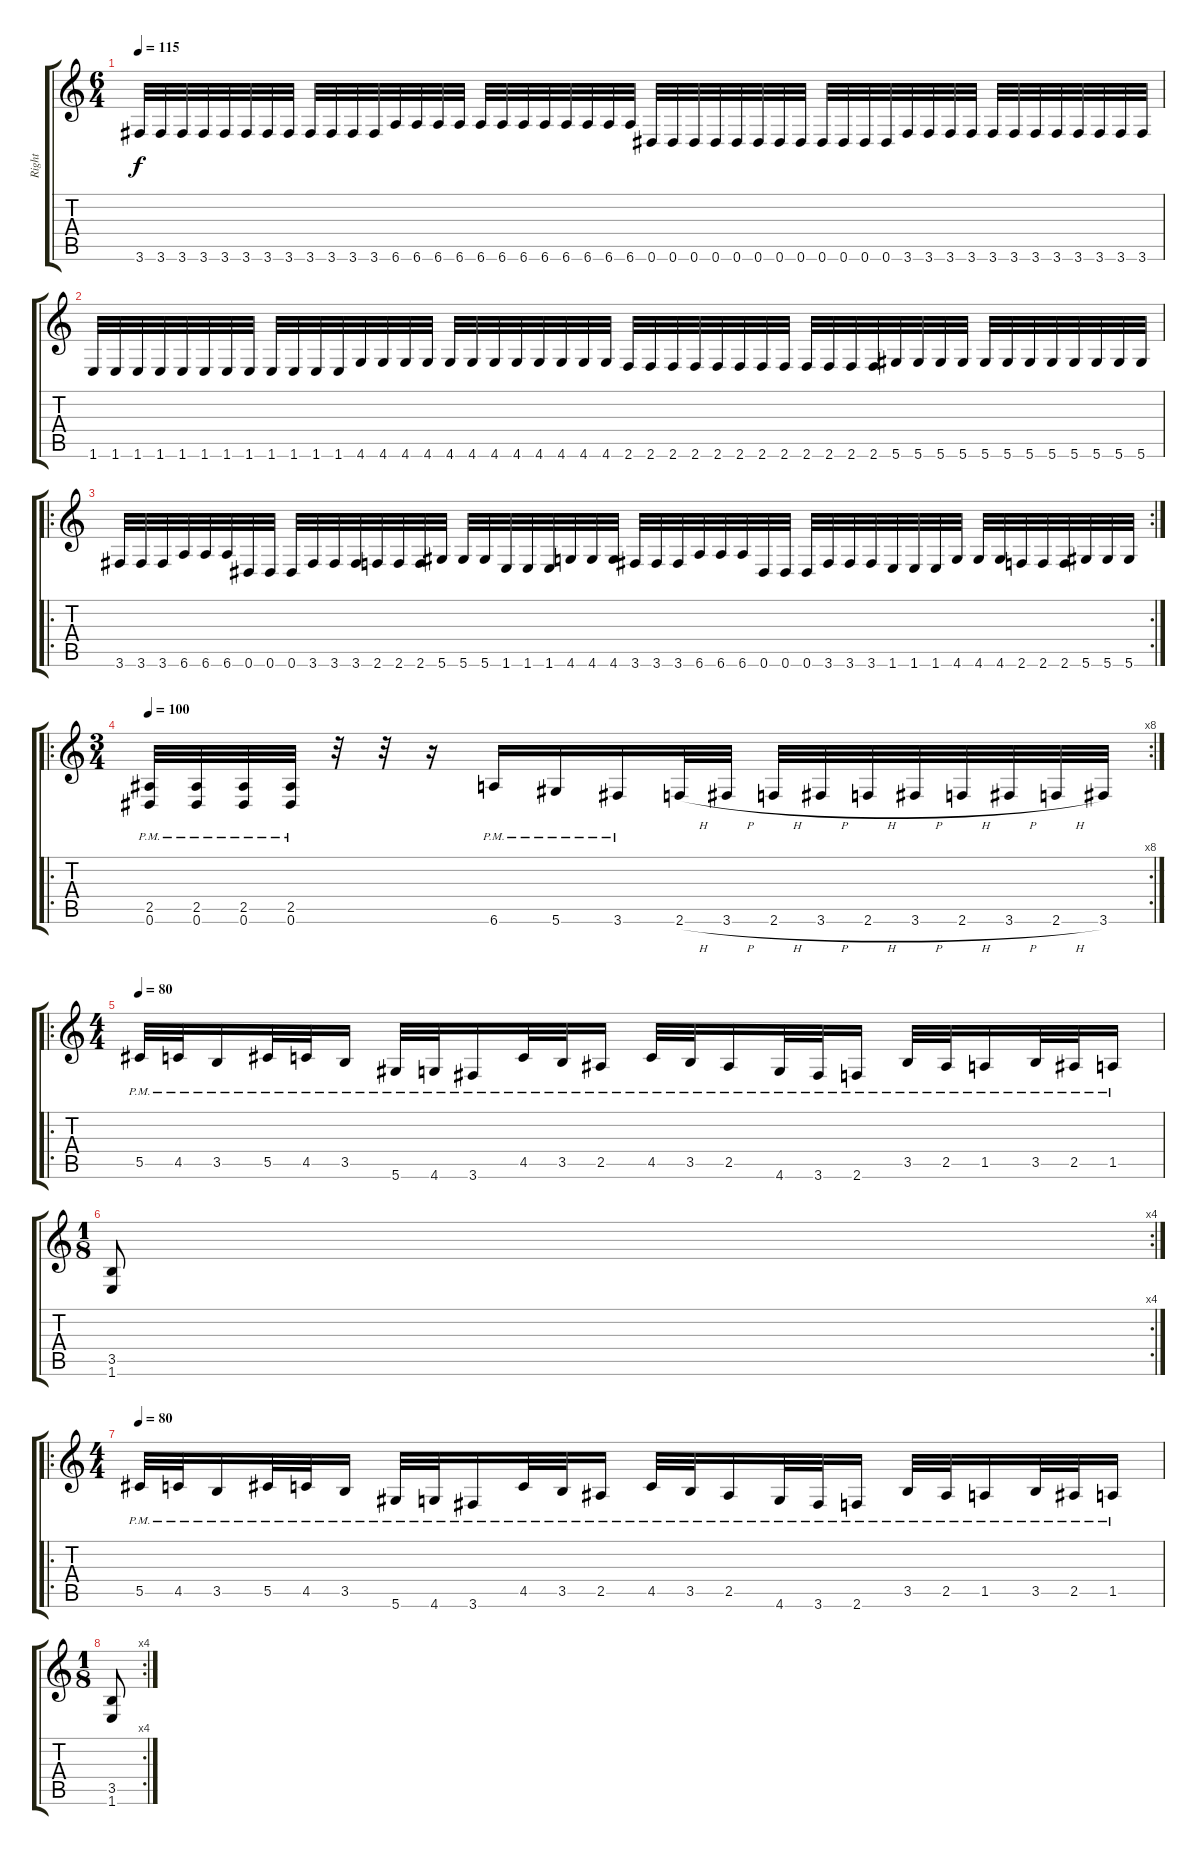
\track ("Right" "Right") {instrument distortionguitar}
\staff {score tabs}
\tuning (Eb4 Bb3 Gb3 Db3 Ab2 Eb2) {hide}
\ts (6 4)
\tempo 115
\clef g2
\ks c
3.6.32{dy f} 3.6.32 3.6.32 3.6.32 3.6.32 3.6.32 3.6.32 3.6.32 3.6.32 3.6.32 3.6.32 3.6.32 6.6.32 6.6.32 6.6.32 6.6.32 6.6.32 6.6.32 6.6.32 6.6.32 6.6.32 6.6.32 6.6.32 6.6.32 0.6.32 0.6.32 0.6.32 0.6.32 0.6.32 0.6.32 0.6.32 0.6.32 0.6.32 0.6.32 0.6.32 0.6.32 3.6.32 3.6.32 3.6.32 3.6.32 3.6.32 3.6.32 3.6.32 3.6.32 3.6.32 3.6.32 3.6.32 3.6.32 |
1.6.32 1.6.32 1.6.32 1.6.32 1.6.32 1.6.32 1.6.32 1.6.32 1.6.32 1.6.32 1.6.32 1.6.32 4.6.32 4.6.32 4.6.32 4.6.32 4.6.32 4.6.32 4.6.32 4.6.32 4.6.32 4.6.32 4.6.32 4.6.32 2.6.32 2.6.32 2.6.32 2.6.32 2.6.32 2.6.32 2.6.32 2.6.32 2.6.32 2.6.32 2.6.32 2.6.32 5.6.32 5.6.32 5.6.32 5.6.32 5.6.32 5.6.32 5.6.32 5.6.32 5.6.32 5.6.32 5.6.32 5.6.32 |
\ro
\rc 2
3.6.32 3.6.32 3.6.32 6.6.32 6.6.32 6.6.32 0.6.32 0.6.32 0.6.32 3.6.32 3.6.32 3.6.32 2.6.32 2.6.32 2.6.32 5.6.32 5.6.32 5.6.32 1.6.32 1.6.32 1.6.32 4.6.32 4.6.32 4.6.32 3.6.32 3.6.32 3.6.32 6.6.32 6.6.32 6.6.32 0.6.32 0.6.32 0.6.32 3.6.32 3.6.32 3.6.32 1.6.32 1.6.32 1.6.32 4.6.32 4.6.32 4.6.32 2.6.32 2.6.32 2.6.32 5.6.32 5.6.32 5.6.32 |
\ro
\rc 8
\ts (3 4)
\tempo 100
(2.5{pm} 0.6{pm}).32 (2.5{pm} 0.6{pm}).32 (2.5{pm} 0.6{pm}).32 (2.5{pm} 0.6{pm}).32 r.32 r.32 r.16 6.6{pm}.16 5.6{pm}.16 3.6{pm}.16 2.6{h}.32 3.6{h}.32 2.6{h}.32 3.6{h}.32 2.6{h}.32 3.6{h}.32 2.6{h}.32 3.6{h}.32 2.6{h}.32 3.6.32 |
\ro
\ts (4 4)
\tempo 80
5.5{pm}.32 4.5{pm}.32 3.5{pm}.16 5.5{pm}.32 4.5{pm}.32 3.5{pm}.16 5.6{pm}.32 4.6{pm}.32 3.6{pm}.16 4.5{pm}.32 3.5{pm}.32 2.5{pm}.16 4.5{pm}.32 3.5{pm}.32 2.5{pm}.16 4.6{pm}.32 3.6{pm}.32 2.6{pm}.16 3.5{pm}.32 2.5{pm}.32 1.5{pm}.16 3.5{pm}.32 2.5{pm}.32 1.5{pm}.16 |
\rc 4
\ts (1 8)
(3.5 1.6).8 |
\ro
\ts (4 4)
\tempo 80
5.5{pm}.32 4.5{pm}.32 3.5{pm}.16 5.5{pm}.32 4.5{pm}.32 3.5{pm}.16 5.6{pm}.32 4.6{pm}.32 3.6{pm}.16 4.5{pm}.32 3.5{pm}.32 2.5{pm}.16 4.5{pm}.32 3.5{pm}.32 2.5{pm}.16 4.6{pm}.32 3.6{pm}.32 2.6{pm}.16 3.5{pm}.32 2.5{pm}.32 1.5{pm}.16 3.5{pm}.32 2.5{pm}.32 1.5{pm}.16 |
\rc 4
\ts (1 8)
(3.5 1.6).8
